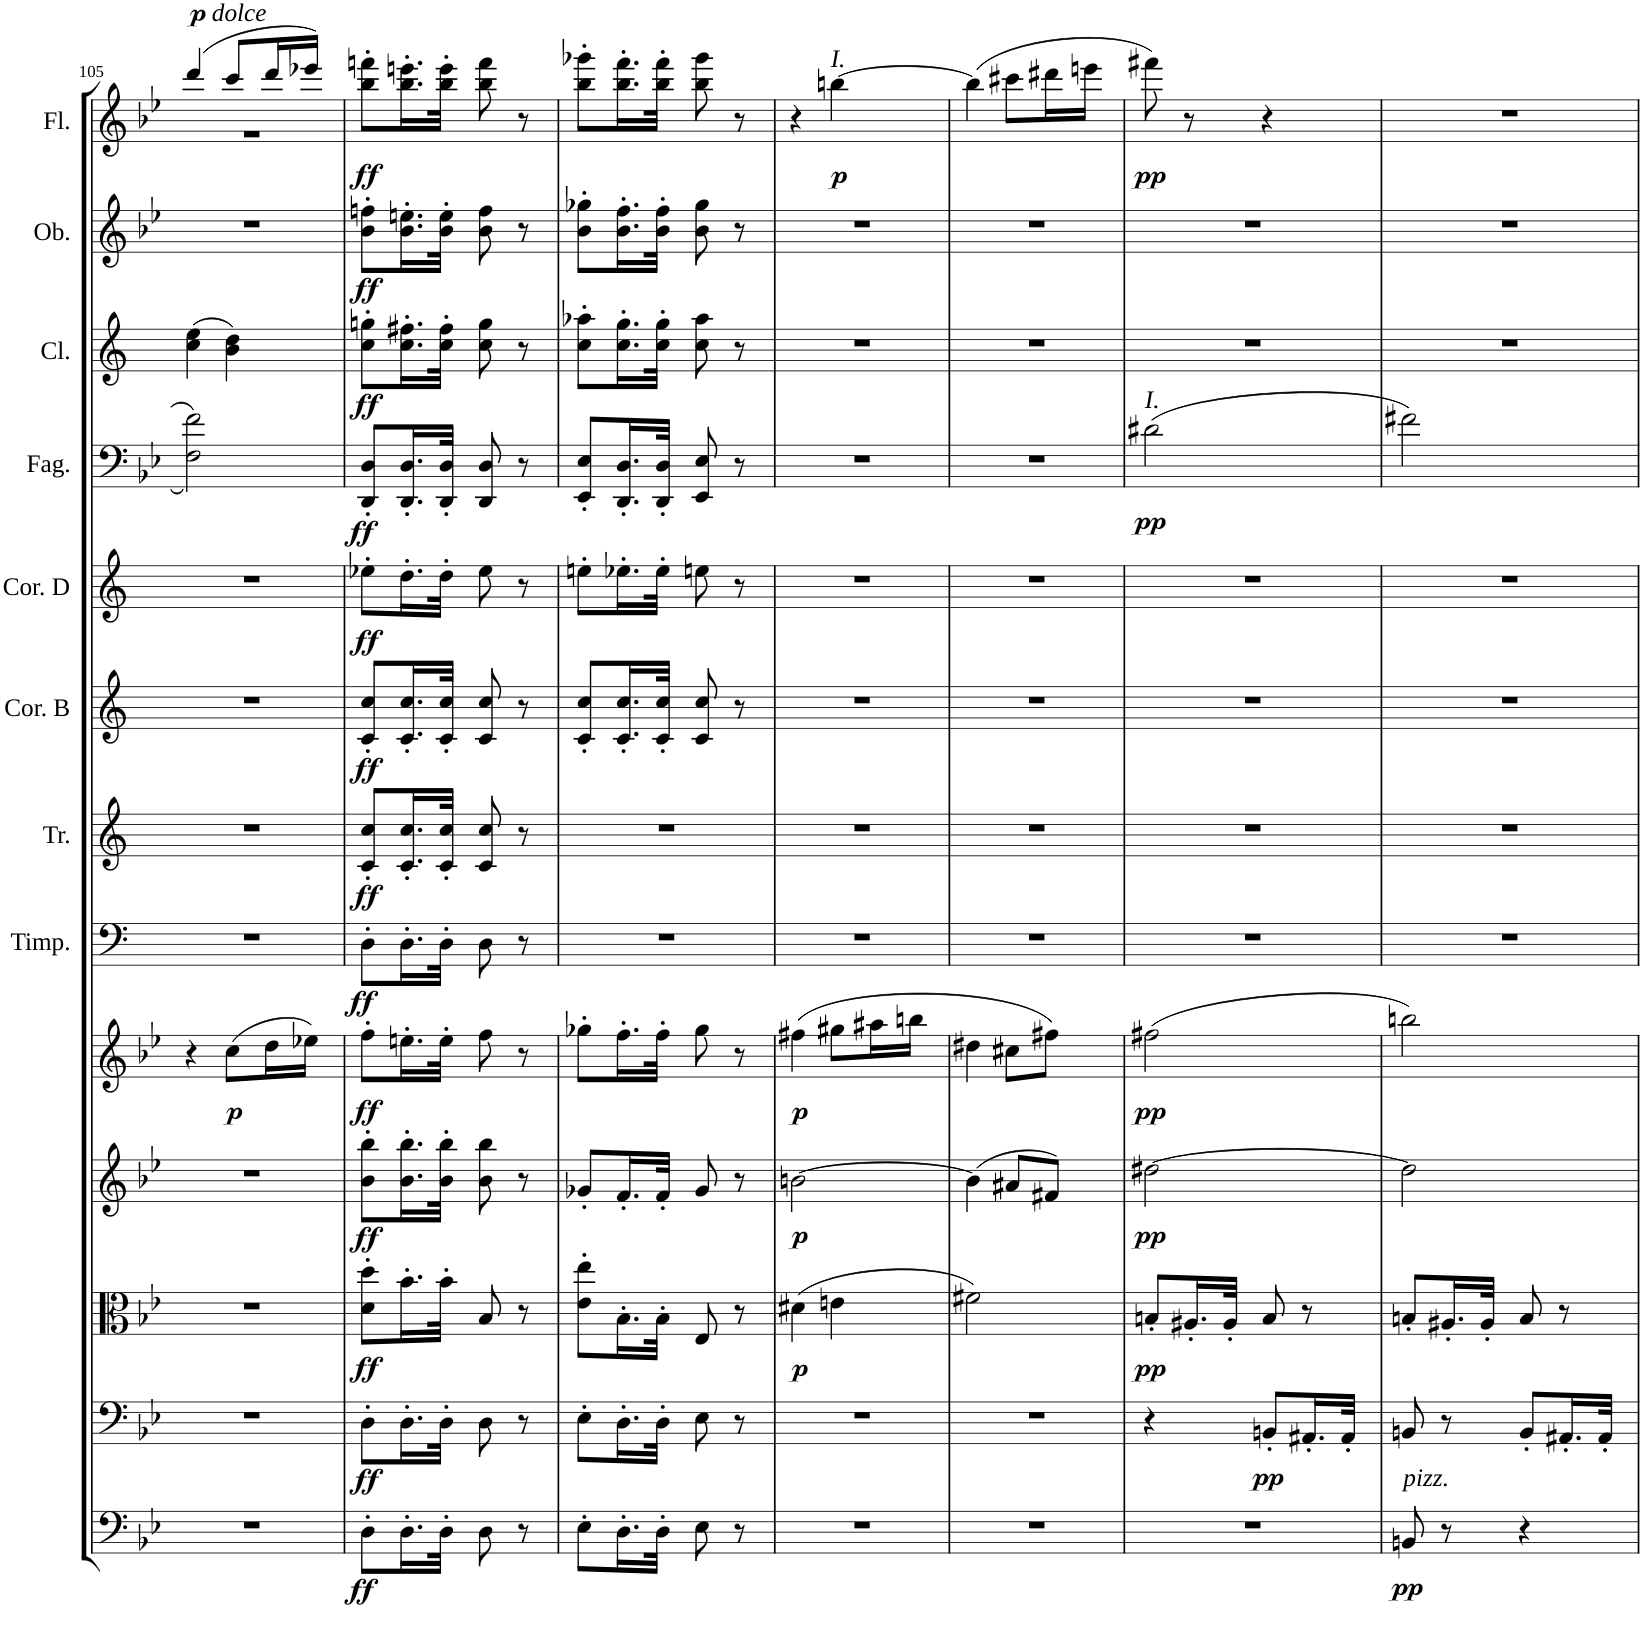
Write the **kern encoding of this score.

**kern	**dynam	**kern	**dynam	**kern	**dynam	**kern	**dynam	**kern	**dynam	**kern	**dynam	**kern	**dynam	**kern	**dynam	**kern	**dynam	**kern	**dynam	**kern	**dynam	**kern	**dynam	**kern	**dynam
*part13	*part13	*part12	*part12	*part11	*part11	*part10	*part10	*part9	*part9	*part8	*part8	*part7	*part7	*part6	*part6	*part5	*part5	*part4	*part4	*part3	*part3	*part2	*part2	*part1	*part1
*staff13	*staff13	*staff12	*staff12	*staff11	*staff11	*staff10	*staff10	*staff9	*staff9	*staff8	*staff8	*staff7	*staff7	*staff6	*staff6	*staff5	*staff5	*staff4	*staff4	*staff3	*staff3	*staff2	*staff2	*staff1	*staff1
*I"Basso	*	*I"Violoncello	*	*I"Viola	*	*I"Violino II	*	*I"Violino I	*	*I"Timpani in D–A	*	*I"Trombe in D	*	*I"Corni in B basso	*	*I"Corni in D	*	*I"Fagotti	*	*I"Clarinetti in B	*	*I"Oboi	*	*I"Flauti	*
*	*	*	*	*	*	*	*	*	*	*I'Timp.	*	*I'Tr.	*	*I'Cor. B	*	*I'Cor. D	*	*I'Fag.	*	*I'Cl.	*	*I'Ob.	*	*I'Fl.	*
!!LO:PB:g=z
*clefF4	*	*clefF4	*	*clefC3	*	*clefG2	*	*clefG2	*	*clefF4	*	*clefG2	*	*clefG2	*	*clefG2	*	*clefF4	*	*clefG2	*	*clefG2	*	*clefG2	*
*Trd7c12	*	*	*	*	*	*	*	*	*	*	*	*Trd-1c-2	*	*Trd8c14	*	*Trd6c10	*	*	*	*Trd1c2	*	*	*	*	*
*k[b-e-]	*	*k[b-e-]	*	*k[b-e-]	*	*k[b-e-]	*	*k[b-e-]	*	*k[]	*	*k[]	*	*k[]	*	*k[]	*	*k[b-e-]	*	*k[]	*	*k[b-e-]	*	*k[b-e-]	*
*M2/4	*	*M2/4	*	*M2/4	*	*M2/4	*	*M2/4	*	*M2/4	*	*M2/4	*	*M2/4	*	*M2/4	*	*M2/4	*	*M2/4	*	*M2/4	*	*M2/4	*
=105	=105	=105	=105	=105	=105	=105	=105	=105	=105	=105	=105	=105	=105	=105	=105	=105	=105	=105	=105	=105	=105	=105	=105	=105	=105
*	*	*	*	*	*	*	*	*	*	*	*	*	*	*	*	*	*	*	*	*	*	*	*	*^	*
!	!	!	!	!	!	!	!	!	!	!	!	!	!	!	!	!	!	!	!	!	!	!	!	!LO:TX:a:t=dolce	!	!
2r	.	2r	.	2r	.	2r	.	4r	.	2r	.	2r	.	2r	.	2r	.	2F\ 2f\	.	(4cc\ 4ee\	.	2r	.	(4ddd/	2r	.
!	!	!	!	!	!	!	!	!	!LO:DY:b	!	!	!	!	!	!	!	!	!	!	!	!	!	!	!	!	!
.	.	.	.	.	.	.	.	(8cc\L	p	.	.	.	.	.	.	.	.	.	.	4b\ 4dd\)	.	.	.	8ccc/L	.	.
.	.	.	.	.	.	.	.	16dd\L	.	.	.	.	.	.	.	.	.	.	.	.	.	.	.	16ddd/L	.	.
.	.	.	.	.	.	.	.	16ee-X\JJ)	.	.	.	.	.	.	.	.	.	.	.	.	.	.	.	16eee-X/JJ)	.	.
*	*	*	*	*	*	*	*	*	*	*	*	*	*	*	*	*	*	*	*	*	*	*	*	*v	*v	*
=106	=106	=106	=106	=106	=106	=106	=106	=106	=106	=106	=106	=106	=106	=106	=106	=106	=106	=106	=106	=106	=106	=106	=106	=106	=106
!	!LO:DY:b	!	!LO:DY:b	!	!LO:DY:b	!	!LO:DY:b	!	!LO:DY:b	!	!LO:DY:b	!	!LO:DY:b	!	!LO:DY:b	!	!LO:DY:b	!	!LO:DY:b	!	!LO:DY:b	!	!LO:DY:b	!	!LO:DY:b
8D'\L	ff	8D'\L	ff	8d\' 8dd\'L	ff	8b-\' 8bb-\'L	ff	8ff'\L	ff	8D'\L	ff	8c/' 8cc/'L	ff	8c/' 8cc/'L	ff	8ee-X'\L	ff	8DD/' 8D/'L	ff	8cc\' 8ggn\'L	ff	8b-\' 8ffn\'L	ff	8bb-\' 8fffn\'L	ff
16.D'\L	.	16.D'\L	.	16.b-'\L	.	16.b-\' 16.bb-\'L	.	16.een'\L	.	16.D'\L	.	16.c/' 16.cc/'L	.	16.c/' 16.cc/'L	.	16.dd'\L	.	16.DD/' 16.D/'L	.	16.cc\' 16.ff#X\'L	.	16.b-\' 16.een\'L	.	16.bb-\' 16.eeen\'L	.
32D'\JJk	.	32D'\JJk	.	32b-'\JJk	.	32b-\' 32bb-\'JJk	.	32ee'\JJk	.	32D'\JJk	.	32c/' 32cc/'JJk	.	32c/' 32cc/'JJk	.	32dd'\JJk	.	32DD/' 32D/'JJk	.	32cc\' 32ff#\'JJk	.	32b-\' 32ee\'JJk	.	32bb-\' 32eee\'JJk	.
8D\	.	8D\	.	8B-/	.	8b-\ 8bb-\	.	8ff\	.	8D\	.	8c/ 8cc/	.	8c/ 8cc/	.	8ee-\	.	8DD/ 8D/	.	8cc\ 8gg\	.	8b-\ 8ff\	.	8bb-\ 8fff\	.
8r	.	8r	.	8r	.	8r	.	8r	.	8r	.	8r	.	8r	.	8r	.	8r	.	8r	.	8r	.	8r	.
=107	=107	=107	=107	=107	=107	=107	=107	=107	=107	=107	=107	=107	=107	=107	=107	=107	=107	=107	=107	=107	=107	=107	=107	=107	=107
8E-'\L	.	8E-'\L	.	8e-\' 8ee-\'L	.	8g-X'/L	.	8gg-X'\L	.	2r	.	2r	.	8c/' 8cc/'L	.	8een'\L	.	8EE-/' 8E-/'L	.	8cc\' 8aa-X\'L	.	8b-\' 8gg-X\'L	.	8bb-\' 8ggg-X\'L	.
16.D'\L	.	16.D'\L	.	16.B-'\L	.	16.f'/L	.	16.ff'\L	.	.	.	.	.	16.c/' 16.cc/'L	.	16.ee-X'\L	.	16.DD/' 16.D/'L	.	16.cc\' 16.gg\'L	.	16.b-\' 16.ff\'L	.	16.bb-\' 16.fff\'L	.
32D'\JJk	.	32D'\JJk	.	32B-'\JJk	.	32f'/JJk	.	32ff'\JJk	.	.	.	.	.	32c/' 32cc/'JJk	.	32ee-'\JJk	.	32DD/' 32D/'JJk	.	32cc\' 32gg\'JJk	.	32b-\' 32ff\'JJk	.	32bb-\' 32fff\'JJk	.
8E-\	.	8E-\	.	8E-/	.	8g-/	.	8gg-\	.	.	.	.	.	8c/ 8cc/	.	8een\	.	8EE-/ 8E-/	.	8cc\ 8aa-\	.	8b-\ 8gg-\	.	8bb-\ 8ggg-\	.
8r	.	8r	.	8r	.	8r	.	8r	.	.	.	.	.	8r	.	8r	.	8r	.	8r	.	8r	.	8r	.
=108	=108	=108	=108	=108	=108	=108	=108	=108	=108	=108	=108	=108	=108	=108	=108	=108	=108	=108	=108	=108	=108	=108	=108	=108	=108
!	!	!	!	!	!LO:DY:b	!	!LO:DY:b	!	!LO:DY:b	!	!	!	!	!	!	!	!	!	!	!	!	!	!	!	!
2r	.	2r	.	(4d#X\	p	[2bn\	p	(4ff#X\	p	2r	.	2r	.	2r	.	2r	.	2r	.	2r	.	2r	.	4r	.
!	!	!	!	!	!	!	!	!	!	!	!	!	!	!	!	!	!	!	!	!	!	!	!	!LO:TX:a:i:t=I.	!
!	!	!	!	!	!	!	!	!	!	!	!	!	!	!	!	!	!	!	!	!	!	!	!	!	!LO:DY:b
.	.	.	.	4en\	.	.	.	8gg#X\L	.	.	.	.	.	.	.	.	.	.	.	.	.	.	.	[4bbn\	p
.	.	.	.	.	.	.	.	16aa#X\L	.	.	.	.	.	.	.	.	.	.	.	.	.	.	.	.	.
.	.	.	.	.	.	.	.	16bbn\JJ	.	.	.	.	.	.	.	.	.	.	.	.	.	.	.	.	.
=109	=109	=109	=109	=109	=109	=109	=109	=109	=109	=109	=109	=109	=109	=109	=109	=109	=109	=109	=109	=109	=109	=109	=109	=109	=109
2r	.	2r	.	2f#X\)	.	(4b\]	.	4dd#X\	.	2r	.	2r	.	2r	.	2r	.	2r	.	2r	.	2r	.	(4bb\]	.
.	.	.	.	.	.	8a#X/L	.	8cc#X\L	.	.	.	.	.	.	.	.	.	.	.	.	.	.	.	8ccc#X\L	.
.	.	.	.	.	.	8f#X/J)	.	8ff#X\J)	.	.	.	.	.	.	.	.	.	.	.	.	.	.	.	16ddd#X\L	.
.	.	.	.	.	.	.	.	.	.	.	.	.	.	.	.	.	.	.	.	.	.	.	.	16eeen\JJ	.
=110	=110	=110	=110	=110	=110	=110	=110	=110	=110	=110	=110	=110	=110	=110	=110	=110	=110	=110	=110	=110	=110	=110	=110	=110	=110
!	!	!	!	!	!	!	!	!	!	!	!	!	!	!	!	!	!	!LO:TX:a:i:t=I.	!	!	!	!	!	!	!
!	!	!	!	!	!LO:DY:b	!	!LO:DY:b	!	!LO:DY:b	!	!	!	!	!	!	!	!	!	!LO:DY:b	!	!	!	!	!	!LO:DY:b
2r	.	4r	.	8Bn'/L	pp	[2dd#X\	pp	(2ff#X\	pp	2r	.	2r	.	2r	.	2r	.	(2d#X\	pp	2r	.	2r	.	8fff#X\)	pp
.	.	.	.	16.A#X'/L	.	.	.	.	.	.	.	.	.	.	.	.	.	.	.	.	.	.	.	8r	.
.	.	.	.	32A#'/JJk	.	.	.	.	.	.	.	.	.	.	.	.	.	.	.	.	.	.	.	.	.
!	!	!	!LO:DY:b	!	!	!	!	!	!	!	!	!	!	!	!	!	!	!	!	!	!	!	!	!	!
.	.	8BBn'/L	pp	8B/	.	.	.	.	.	.	.	.	.	.	.	.	.	.	.	.	.	.	.	4r	.
.	.	16.AA#X'/L	.	8r	.	.	.	.	.	.	.	.	.	.	.	.	.	.	.	.	.	.	.	.	.
.	.	32AA#'/JJk	.	.	.	.	.	.	.	.	.	.	.	.	.	.	.	.	.	.	.	.	.	.	.
=111	=111	=111	=111	=111	=111	=111	=111	=111	=111	=111	=111	=111	=111	=111	=111	=111	=111	=111	=111	=111	=111	=111	=111	=111	=111
!LO:TX:a:i:t=pizz.	!	!	!	!	!	!	!	!	!	!	!	!	!	!	!	!	!	!	!	!	!	!	!	!	!
!	!LO:DY:b	!	!	!	!	!	!	!	!	!	!	!	!	!	!	!	!	!	!	!	!	!	!	!	!
8BBn/	pp	8BBn/	.	8Bn'/L	.	2dd#\]	.	2bbn\)	.	2r	.	2r	.	2r	.	2r	.	2f#X\)	.	2r	.	2r	.	2r	.
8r	.	8r	.	16.A#X'/L	.	.	.	.	.	.	.	.	.	.	.	.	.	.	.	.	.	.	.	.	.
.	.	.	.	32A#'/JJk	.	.	.	.	.	.	.	.	.	.	.	.	.	.	.	.	.	.	.	.	.
4r	.	8BB'/L	.	8B/	.	.	.	.	.	.	.	.	.	.	.	.	.	.	.	.	.	.	.	.	.
.	.	16.AA#X'/L	.	8r	.	.	.	.	.	.	.	.	.	.	.	.	.	.	.	.	.	.	.	.	.
.	.	32AA#'/JJk	.	.	.	.	.	.	.	.	.	.	.	.	.	.	.	.	.	.	.	.	.	.	.
=	=	=	=	=	=	=	=	=	=	=	=	=	=	=	=	=	=	=	=	=	=	=	=	=	=
*-	*-	*-	*-	*-	*-	*-	*-	*-	*-	*-	*-	*-	*-	*-	*-	*-	*-	*-	*-	*-	*-	*-	*-	*-	*-
